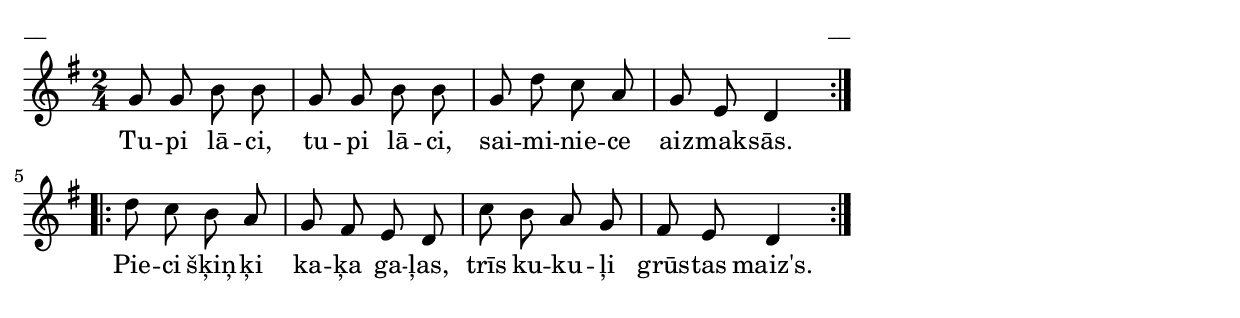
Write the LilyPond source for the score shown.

\version "2.13.16"
%\header {
%    title = "Tupi lāci, tupi lāci"
%}
\paper {
line-width = 14\cm
left-margin = 0.4\cm
between-system-padding = 0.1\cm
between-system-space = 0.1\cm
}
\layout {
indent = #0
ragged-last = ##f
}

voiceA = \relative c' {
\clef "treble"
\key g \major
\time 2/4
\repeat volta 2 {
g'8 g b b | g8 g b b |
g8 d' c a | g8 e d4 
}
\repeat volta 2 {
d'8 c b a | g8 fis e d |
c'8 b a g | fis8 e d4  |     
}
} 

lyricA = \lyricmode {
Tu -- pi lā -- ci, tu -- pi lā -- ci, 
sai -- mi -- nie -- ce aiz -- mak -- sās. 
Pie -- ci šķiņ -- ķi ka -- ķa ga -- ļas, 
trīs ku -- ku -- ļi grūs -- tas maiz's.
}


fullScore = <<
\new Staff {
<<
\new Voice = "voiceA" { \oneVoice \autoBeamOff \voiceA }
\lyricsto "voiceA" \new Lyrics \lyricA
>>
}
>>

\score {
\fullScore
\header { piece = "__" opus = "__" }
}
\markup { \with-color #(x11-color 'white) \sans \smaller "__" }
\score {
\unfoldRepeats
\fullScore
\midi {
\context { \Staff \remove "Staff_performer" }
\context { \Voice \consists "Staff_performer" }
}
}


